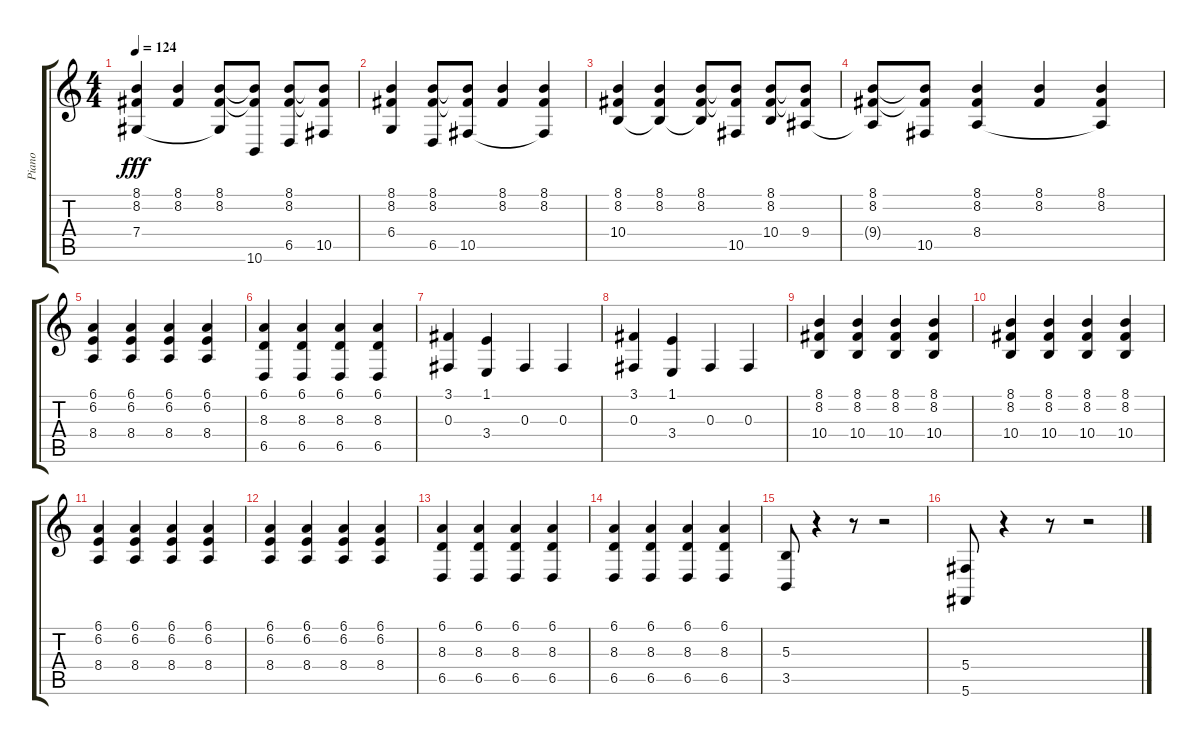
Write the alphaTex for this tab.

\track ("Piano" "Piano") {instrument acousticgrandpiano}
\staff {score tabs}
\tuning (Eb4 Bb3 Gb3 Db3 Ab2 Db2) {hide}
\ts (4 4)
\tempo 124
\clef g2
\ks c
(8.1 8.2 7.4).4{dy fff} (8.1 8.2).4 (8.1 8.2 7.4{t}).8 (8.1{t} 8.2{t} 10.6).8 (8.1 8.2 6.5).8 (8.1{t} 8.2{t} 10.5).8 |
(8.1 8.2 6.4).4 (8.1 8.2 6.5).8 (8.1{t} 8.2{t} 10.5).8 (8.1 8.2).4 (8.1 8.2 10.5{t}).4 |
(8.1 8.2 10.4).4 (8.1 8.2 10.4{t}).4 (8.1 8.2 10.4{t}).8 (8.1{t} 8.2{t} 10.5).8 (8.1 8.2 10.4).8 (8.1{t} 8.2{t} 9.4).8 |
(8.1 8.2 9.4{t}).8 (8.1{t} 8.2{t} 10.5).8 (8.1 8.2 8.4).4 (8.1 8.2).4 (8.1 8.2 8.4{t}).4 |
(6.1 6.2 8.4).4 (6.1 6.2 8.4).4 (6.1 6.2 8.4).4 (6.1 6.2 8.4).4 |
(6.1 8.3 6.5).4 (6.1 8.3 6.5).4 (6.1 8.3 6.5).4 (6.1 8.3 6.5).4 |
(3.1 0.3).4 (1.1 3.4).4 0.3.4 0.3.4 |
(3.1 0.3).4 (1.1 3.4).4 0.3.4 0.3.4 |
(8.1 8.2 10.4).4 (8.1 8.2 10.4).4 (8.1 8.2 10.4).4 (8.1 8.2 10.4).4 |
(8.1 8.2 10.4).4 (8.1 8.2 10.4).4 (8.1 8.2 10.4).4 (8.1 8.2 10.4).4 |
(6.1 6.2 8.4).4 (6.1 6.2 8.4).4 (6.1 6.2 8.4).4 (6.1 6.2 8.4).4 |
(6.1 6.2 8.4).4 (6.1 6.2 8.4).4 (6.1 6.2 8.4).4 (6.1 6.2 8.4).4 |
(6.1 8.3 6.5).4 (6.1 8.3 6.5).4 (6.1 8.3 6.5).4 (6.1 8.3 6.5).4 |
(6.1 8.3 6.5).4 (6.1 8.3 6.5).4 (6.1 8.3 6.5).4 (6.1 8.3 6.5).4 |
(5.3 3.5).8 r.4 r.8 r.2 |
(5.4 5.6).8 r.4 r.8 r.2
